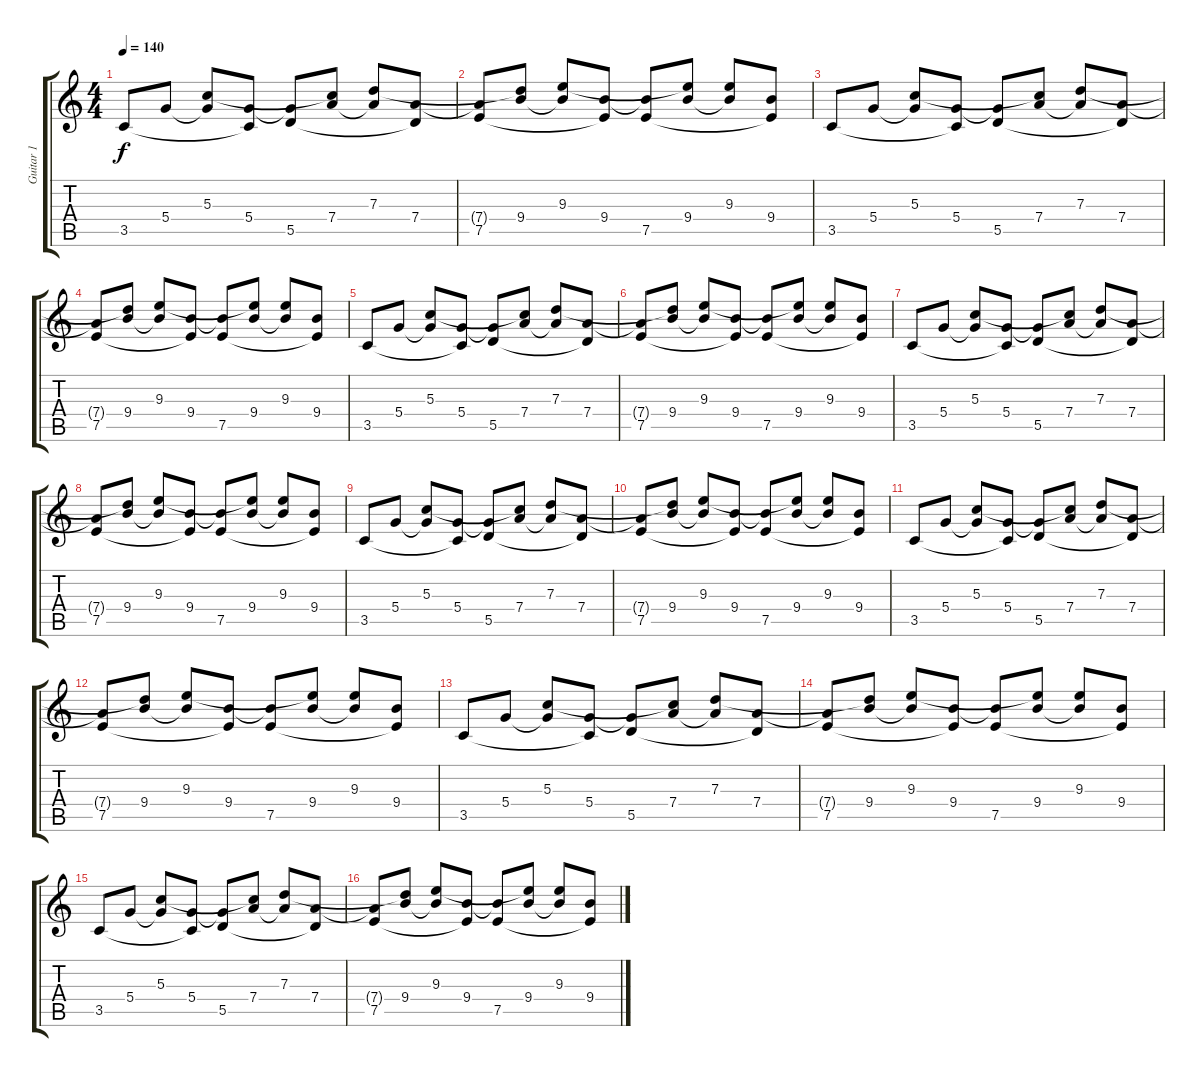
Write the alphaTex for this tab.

\track ("Guitar 1" "Guitar 1") {instrument acousticguitarsteel}
\staff {score tabs}
\tuning (E4 B3 G3 D3 A2 E2) {hide}
\ts (4 4)
\tempo 140
\clef g2
\ks c
3.5.8{dy f} 5.4.8 (5.3 5.4{t}).8 (5.4 3.5{t}).8 (5.4{t} 5.5).8 (5.3{t} 7.4).8 (7.3 7.4{t}).8 (7.4 5.5{t}).8 |
(7.4{t} 7.5).8 (7.3{t} 9.4).8 (9.3 9.4{t}).8 (9.4 7.5{t}).8 (9.4{t} 7.5).8 (9.3{t} 9.4).8 (9.3 9.4{t}).8 (9.4 7.5{t}).8 |
3.5.8 5.4.8 (5.3 5.4{t}).8 (5.4 3.5{t}).8 (5.4{t} 5.5).8 (5.3{t} 7.4).8 (7.3 7.4{t}).8 (7.4 5.5{t}).8 |
(7.4{t} 7.5).8 (7.3{t} 9.4).8 (9.3 9.4{t}).8 (9.4 7.5{t}).8 (9.4{t} 7.5).8 (9.3{t} 9.4).8 (9.3 9.4{t}).8 (9.4 7.5{t}).8 |
3.5.8 5.4.8 (5.3 5.4{t}).8 (5.4 3.5{t}).8 (5.4{t} 5.5).8 (5.3{t} 7.4).8 (7.3 7.4{t}).8 (7.4 5.5{t}).8 |
(7.4{t} 7.5).8 (7.3{t} 9.4).8 (9.3 9.4{t}).8 (9.4 7.5{t}).8 (9.4{t} 7.5).8 (9.3{t} 9.4).8 (9.3 9.4{t}).8 (9.4 7.5{t}).8 |
3.5.8 5.4.8 (5.3 5.4{t}).8 (5.4 3.5{t}).8 (5.4{t} 5.5).8 (5.3{t} 7.4).8 (7.3 7.4{t}).8 (7.4 5.5{t}).8 |
(7.4{t} 7.5).8 (7.3{t} 9.4).8 (9.3 9.4{t}).8 (9.4 7.5{t}).8 (9.4{t} 7.5).8 (9.3{t} 9.4).8 (9.3 9.4{t}).8 (9.4 7.5{t}).8 |
3.5.8 5.4.8 (5.3 5.4{t}).8 (5.4 3.5{t}).8 (5.4{t} 5.5).8 (5.3{t} 7.4).8 (7.3 7.4{t}).8 (7.4 5.5{t}).8 |
(7.4{t} 7.5).8 (7.3{t} 9.4).8 (9.3 9.4{t}).8 (9.4 7.5{t}).8 (9.4{t} 7.5).8 (9.3{t} 9.4).8 (9.3 9.4{t}).8 (9.4 7.5{t}).8 |
3.5.8 5.4.8 (5.3 5.4{t}).8 (5.4 3.5{t}).8 (5.4{t} 5.5).8 (5.3{t} 7.4).8 (7.3 7.4{t}).8 (7.4 5.5{t}).8 |
(7.4{t} 7.5).8 (7.3{t} 9.4).8 (9.3 9.4{t}).8 (9.4 7.5{t}).8 (9.4{t} 7.5).8 (9.3{t} 9.4).8 (9.3 9.4{t}).8 (9.4 7.5{t}).8 |
3.5.8 5.4.8 (5.3 5.4{t}).8 (5.4 3.5{t}).8 (5.4{t} 5.5).8 (5.3{t} 7.4).8 (7.3 7.4{t}).8 (7.4 5.5{t}).8 |
(7.4{t} 7.5).8 (7.3{t} 9.4).8 (9.3 9.4{t}).8 (9.4 7.5{t}).8 (9.4{t} 7.5).8 (9.3{t} 9.4).8 (9.3 9.4{t}).8 (9.4 7.5{t}).8 |
3.5.8 5.4.8 (5.3 5.4{t}).8 (5.4 3.5{t}).8 (5.4{t} 5.5).8 (5.3{t} 7.4).8 (7.3 7.4{t}).8 (7.4 5.5{t}).8 |
(7.4{t} 7.5).8 (7.3{t} 9.4).8 (9.3 9.4{t}).8 (9.4 7.5{t}).8 (9.4{t} 7.5).8 (9.3{t} 9.4).8 (9.3 9.4{t}).8 (9.4 7.5{t}).8
